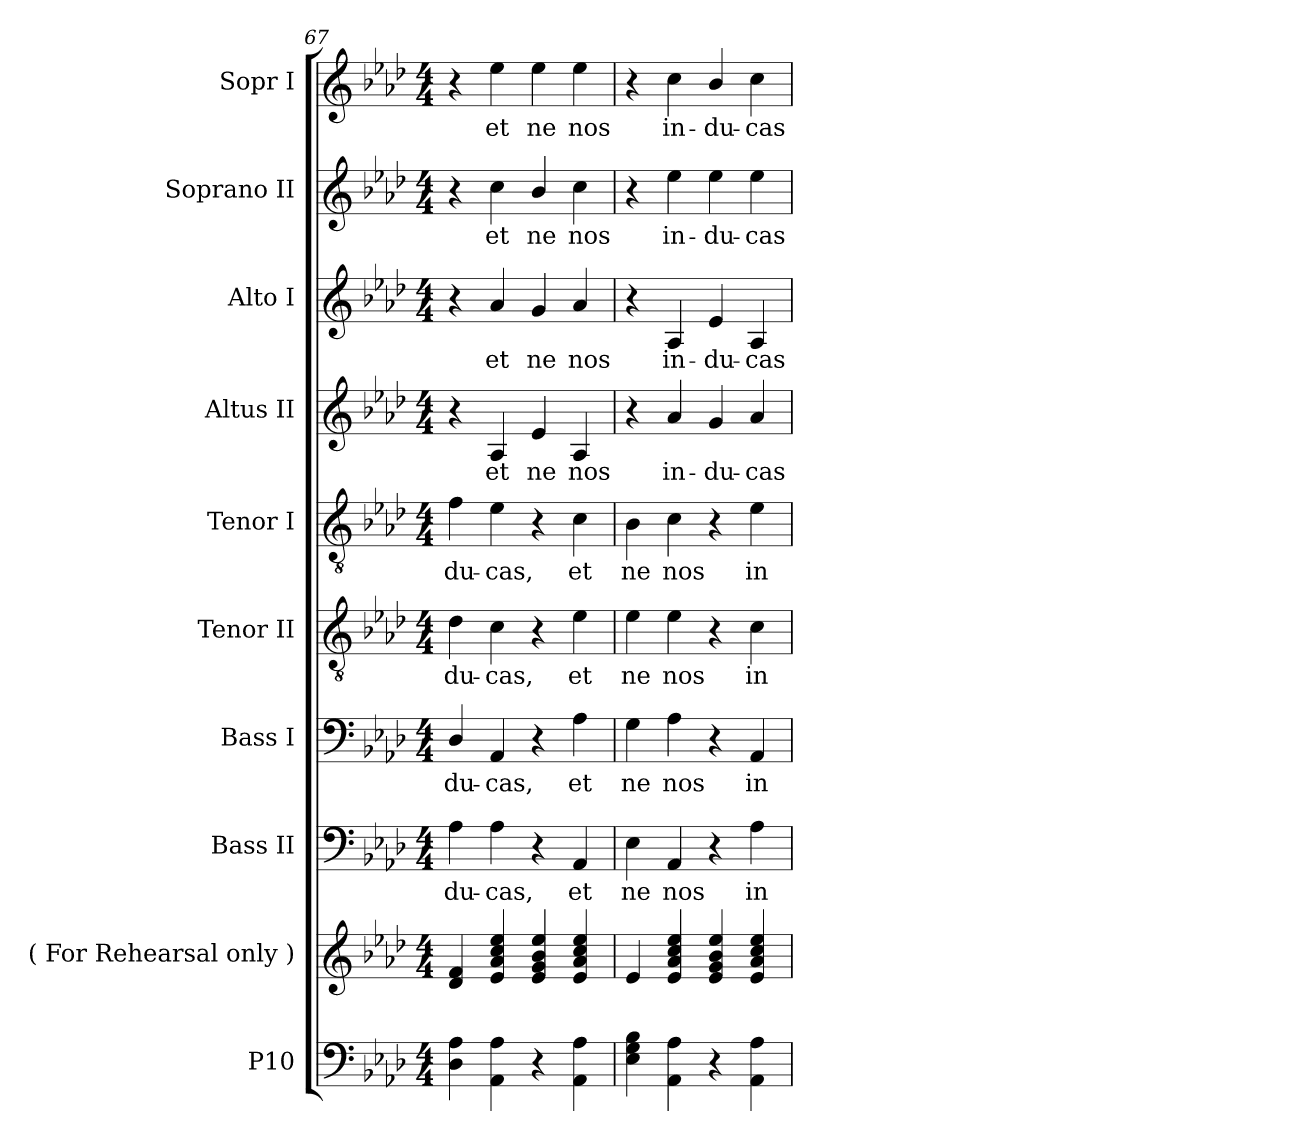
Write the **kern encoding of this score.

**kern	**kern	**kern	**text	**kern	**text	**kern	**text	**kern	**text	**kern	**text	**kern	**text	**kern	**text	**kern	**text
*part10	*part9	*part8	*part8	*part7	*part7	*part6	*part6	*part5	*part5	*part4	*part4	*part3	*part3	*part2	*part2	*part1	*part1
*staff10	*staff9	*staff8	*staff8	*staff7	*staff7	*staff6	*staff6	*staff5	*staff5	*staff4	*staff4	*staff3	*staff3	*staff2	*staff2	*staff1	*staff1
*I"P10	*I"( For Rehearsal  only )	*I"Bass II	*	*I"Bass I	*	*I"Tenor II	*	*I"Tenor I	*	*I"Altus II	*	*I"Alto I	*	*I"Soprano II	*	*I"Sopr I	*
*	*I'Reh.	*I'B-II	*	*I'B-I	*	*I'T-II	*	*I'T-I	*	*I'A-II	*	*I'A-I	*	*I'S-II	*	*I'S-I	*
*clefF4	*clefG2	*clefF4	*	*clefF4	*	*clefGv2	*	*clefGv2	*	*clefG2	*	*clefG2	*	*clefG2	*	*clefG2	*
*	*	*	*	*	*	*ITrd7c12	*	*ITrd7c12	*	*	*	*	*	*	*	*	*
*k[b-e-a-d-]	*k[b-e-a-d-]	*k[b-e-a-d-]	*	*k[b-e-a-d-]	*	*k[b-e-a-d-]	*	*k[b-e-a-d-]	*	*k[b-e-a-d-]	*	*k[b-e-a-d-]	*	*k[b-e-a-d-]	*	*k[b-e-a-d-]	*
*A-:	*A-:	*A-:	*	*A-:	*	*A-:	*	*A-:	*	*A-:	*	*A-:	*	*A-:	*	*A-:	*
*M4/4	*M4/4	*M4/4	*	*M4/4	*	*M4/4	*	*M4/4	*	*M4/4	*	*M4/4	*	*M4/4	*	*M4/4	*
=67	=67	=67	=67	=67	=67	=67	=67	=67	=67	=67	=67	=67	=67	=67	=67	=67	=67
!	!	!	!LO:LY:b:color=#000000	!	!	!	!	!	!	!	!	!	!	!	!	!	!
!	!	!	!	!	!LO:LY:b:color=#000000	!	!	!	!	!	!	!	!	!	!	!	!
!	!	!	!	!	!	!	!LO:LY:b:color=#000000	!	!	!	!	!	!	!	!	!	!
!	!	!	!	!	!	!	!	!	!LO:LY:b:color=#000000	!	!	!	!	!	!	!	!
4D-i\ 4A-i	4d-i/ 4fi	4A-i\	-du-	4D-i/	-du-	4D-i\	-du-	4Fi\	-du-	4r	.	4r	.	4r	.	4r	.
!	!	!	!LO:LY:b:color=#000000	!	!	!	!	!	!	!	!	!	!	!	!	!	!
!	!	!	!	!	!LO:LY:b:color=#000000	!	!	!	!	!	!	!	!	!	!	!	!
!	!	!	!	!	!	!	!LO:LY:b:color=#000000	!	!	!	!	!	!	!	!	!	!
!	!	!	!	!	!	!	!	!	!LO:LY:b:color=#000000	!	!	!	!	!	!	!	!
!	!	!	!	!	!	!	!	!	!	!	!LO:LY:b:color=#000000	!	!	!	!	!	!
!	!	!	!	!	!	!	!	!	!	!	!	!	!LO:LY:b:color=#000000	!	!	!	!
!	!	!	!	!	!	!	!	!	!	!	!	!	!	!	!LO:LY:b:color=#000000	!	!
!	!	!	!	!	!	!	!	!	!	!	!	!	!	!	!	!	!LO:LY:b:color=#000000
4AA-i\ 4A-i	4e-i/ 4a-i 4cci 4ee-i	4A-i\	-cas,	4AA-i/	-cas,	4Ci\	-cas,	4E-i\	-cas,	4A-i/	et	4a-i/	et	4cci\	et	4ee-i\	et
!	!	!	!	!	!	!	!	!	!	!	!LO:LY:b:color=#000000	!	!	!	!	!	!
!	!	!	!	!	!	!	!	!	!	!	!	!	!LO:LY:b:color=#000000	!	!	!	!
!	!	!	!	!	!	!	!	!	!	!	!	!	!	!	!LO:LY:b:color=#000000	!	!
!	!	!	!	!	!	!	!	!	!	!	!	!	!	!	!	!	!LO:LY:b:color=#000000
4r	4e-i/ 4gi 4b-i 4ee-i	4r	.	4r	.	4r	.	4r	.	4e-i/	ne	4gi/	ne	4b-i/	ne	4ee-i\	ne
!	!	!	!LO:LY:b:color=#000000	!	!	!	!	!	!	!	!	!	!	!	!	!	!
!	!	!	!	!	!LO:LY:b:color=#000000	!	!	!	!	!	!	!	!	!	!	!	!
!	!	!	!	!	!	!	!LO:LY:b:color=#000000	!	!	!	!	!	!	!	!	!	!
!	!	!	!	!	!	!	!	!	!LO:LY:b:color=#000000	!	!	!	!	!	!	!	!
!	!	!	!	!	!	!	!	!	!	!	!LO:LY:b:color=#000000	!	!	!	!	!	!
!	!	!	!	!	!	!	!	!	!	!	!	!	!LO:LY:b:color=#000000	!	!	!	!
!	!	!	!	!	!	!	!	!	!	!	!	!	!	!	!LO:LY:b:color=#000000	!	!
!	!	!	!	!	!	!	!	!	!	!	!	!	!	!	!	!	!LO:LY:b:color=#000000
4AA-i\ 4A-i	4e-i/ 4a-i 4cci 4ee-i	4AA-i/	et	4A-i\	et	4E-i\	et	4Ci\	et	4A-i/	nos	4a-i/	nos	4cci\	nos	4ee-i\	nos
=68	=68	=68	=68	=68	=68	=68	=68	=68	=68	=68	=68	=68	=68	=68	=68	=68	=68
!	!	!	!LO:LY:b:color=#000000	!	!	!	!	!	!	!	!	!	!	!	!	!	!
!	!	!	!	!	!LO:LY:b:color=#000000	!	!	!	!	!	!	!	!	!	!	!	!
!	!	!	!	!	!	!	!LO:LY:b:color=#000000	!	!	!	!	!	!	!	!	!	!
!	!	!	!	!	!	!	!	!	!LO:LY:b:color=#000000	!	!	!	!	!	!	!	!
4E-i\ 4Gi 4B-i	4e-i/	4E-i\	ne	4Gi\	ne	4E-i\	ne	4BB-i\	ne	4r	.	4r	.	4r	.	4r	.
!	!	!	!LO:LY:b:color=#000000	!	!	!	!	!	!	!	!	!	!	!	!	!	!
!	!	!	!	!	!LO:LY:b:color=#000000	!	!	!	!	!	!	!	!	!	!	!	!
!	!	!	!	!	!	!	!LO:LY:b:color=#000000	!	!	!	!	!	!	!	!	!	!
!	!	!	!	!	!	!	!	!	!LO:LY:b:color=#000000	!	!	!	!	!	!	!	!
!	!	!	!	!	!	!	!	!	!	!	!LO:LY:b:color=#000000	!	!	!	!	!	!
!	!	!	!	!	!	!	!	!	!	!	!	!	!LO:LY:b:color=#000000	!	!	!	!
!	!	!	!	!	!	!	!	!	!	!	!	!	!	!	!LO:LY:b:color=#000000	!	!
!	!	!	!	!	!	!	!	!	!	!	!	!	!	!	!	!	!LO:LY:b:color=#000000
4AA-i\ 4A-i	4e-i/ 4a-i 4cci 4ee-i	4AA-i/	nos	4A-i\	nos	4E-i\	nos	4Ci\	nos	4a-i/	in-	4A-i/	in-	4ee-i\	in-	4cci\	in-
!	!	!	!	!	!	!	!	!	!	!	!LO:LY:b:color=#000000	!	!	!	!	!	!
!	!	!	!	!	!	!	!	!	!	!	!	!	!LO:LY:b:color=#000000	!	!	!	!
!	!	!	!	!	!	!	!	!	!	!	!	!	!	!	!LO:LY:b:color=#000000	!	!
!	!	!	!	!	!	!	!	!	!	!	!	!	!	!	!	!	!LO:LY:b:color=#000000
4r	4e-i/ 4gi 4b-i 4ee-i	4r	.	4r	.	4r	.	4r	.	4gi/	-du-	4e-i/	-du-	4ee-i\	-du-	4b-i/	-du-
!	!	!	!LO:LY:b:color=#000000	!	!	!	!	!	!	!	!	!	!	!	!	!	!
!	!	!	!	!	!LO:LY:b:color=#000000	!	!	!	!	!	!	!	!	!	!	!	!
!	!	!	!	!	!	!	!LO:LY:b:color=#000000	!	!	!	!	!	!	!	!	!	!
!	!	!	!	!	!	!	!	!	!LO:LY:b:color=#000000	!	!	!	!	!	!	!	!
!	!	!	!	!	!	!	!	!	!	!	!LO:LY:b:color=#000000	!	!	!	!	!	!
!	!	!	!	!	!	!	!	!	!	!	!	!	!LO:LY:b:color=#000000	!	!	!	!
!	!	!	!	!	!	!	!	!	!	!	!	!	!	!	!LO:LY:b:color=#000000	!	!
!	!	!	!	!	!	!	!	!	!	!	!	!	!	!	!	!	!LO:LY:b:color=#000000
4AA-i\ 4A-i	4e-i/ 4a-i 4cci 4ee-i	4A-i\	in-	4AA-i/	in-	4Ci\	in-	4E-i\	in-	4a-i/	-cas	4A-i/	-cas	4ee-i\	-cas	4cci\	-cas
=	=	=	=	=	=	=	=	=	=	=	=	=	=	=	=	=	=
*-	*-	*-	*-	*-	*-	*-	*-	*-	*-	*-	*-	*-	*-	*-	*-	*-	*-
